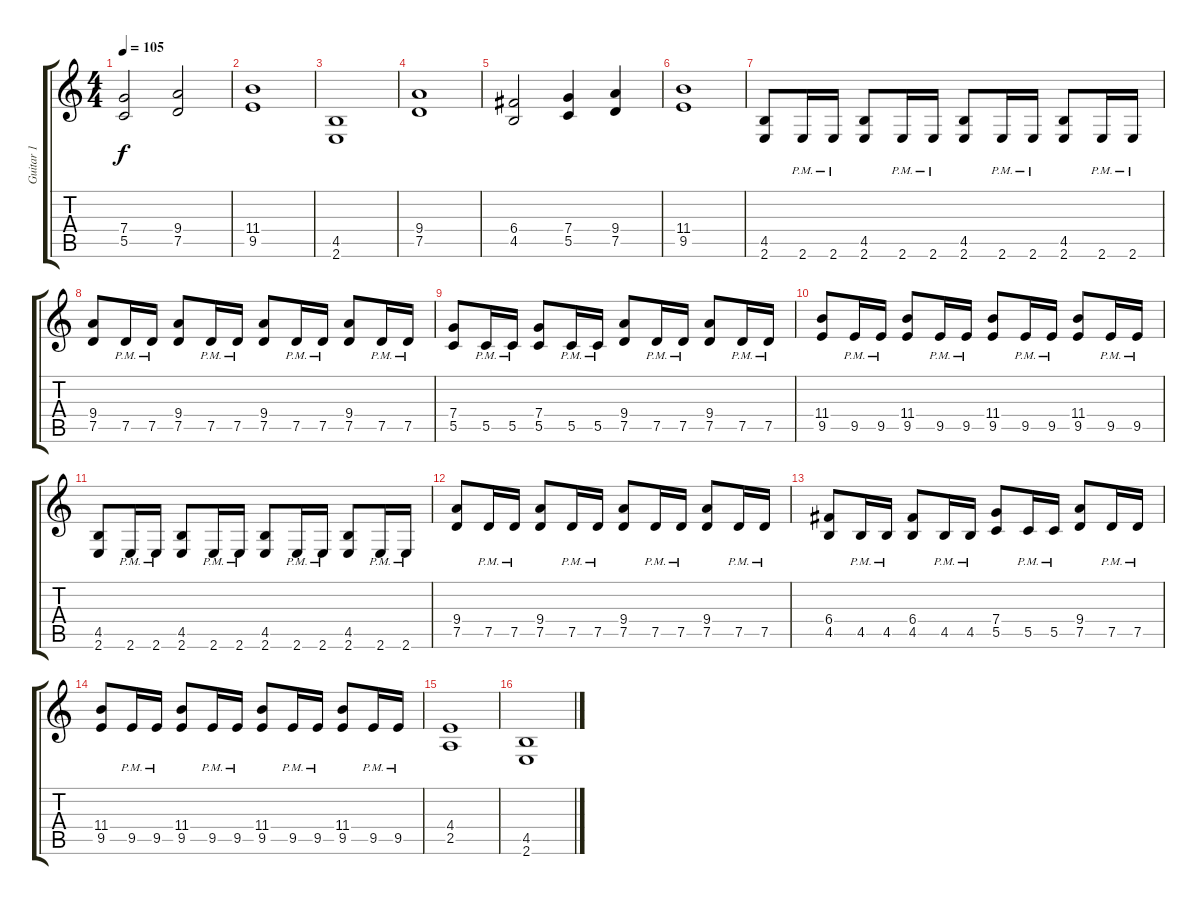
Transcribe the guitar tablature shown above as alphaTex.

\track ("Guitar 1" "Guitar 1") {instrument distortionguitar}
\staff {score tabs}
\tuning (D4 A3 F3 C3 G2 D2) {hide}
\ts (4 4)
\tempo 105
\clef g2
\ks c
(7.4 5.5).2{dy f} (9.4 7.5).2 |
(11.4 9.5).1 |
(4.5 2.6).1 |
(9.4 7.5).1 |
(6.4 4.5).2 (7.4 5.5).4 (9.4 7.5).4 |
(11.4 9.5).1 |
(4.5 2.6).8 2.6{pm}.16 2.6{pm}.16 (4.5 2.6).8 2.6{pm}.16 2.6{pm}.16 (4.5 2.6).8 2.6{pm}.16 2.6{pm}.16 (4.5 2.6).8 2.6{pm}.16 2.6{pm}.16 |
(9.4 7.5).8 7.5{pm}.16 7.5{pm}.16 (9.4 7.5).8 7.5{pm}.16 7.5{pm}.16 (9.4 7.5).8 7.5{pm}.16 7.5{pm}.16 (9.4 7.5).8 7.5{pm}.16 7.5{pm}.16 |
(7.4 5.5).8 5.5{pm}.16 5.5{pm}.16 (7.4 5.5).8 5.5{pm}.16 5.5{pm}.16 (9.4 7.5).8 7.5{pm}.16 7.5{pm}.16 (9.4 7.5).8 7.5{pm}.16 7.5{pm}.16 |
(11.4 9.5).8 9.5{pm}.16 9.5{pm}.16 (11.4 9.5).8 9.5{pm}.16 9.5{pm}.16 (11.4 9.5).8 9.5{pm}.16 9.5{pm}.16 (11.4 9.5).8 9.5{pm}.16 9.5{pm}.16 |
(4.5 2.6).8 2.6{pm}.16 2.6{pm}.16 (4.5 2.6).8 2.6{pm}.16 2.6{pm}.16 (4.5 2.6).8 2.6{pm}.16 2.6{pm}.16 (4.5 2.6).8 2.6{pm}.16 2.6{pm}.16 |
(9.4 7.5).8 7.5{pm}.16 7.5{pm}.16 (9.4 7.5).8 7.5{pm}.16 7.5{pm}.16 (9.4 7.5).8 7.5{pm}.16 7.5{pm}.16 (9.4 7.5).8 7.5{pm}.16 7.5{pm}.16 |
(6.4 4.5).8 4.5{pm}.16 4.5{pm}.16 (6.4 4.5).8 4.5{pm}.16 4.5{pm}.16 (7.4 5.5).8 5.5{pm}.16 5.5{pm}.16 (9.4 7.5).8 7.5{pm}.16 7.5{pm}.16 |
(11.4 9.5).8 9.5{pm}.16 9.5{pm}.16 (11.4 9.5).8 9.5{pm}.16 9.5{pm}.16 (11.4 9.5).8 9.5{pm}.16 9.5{pm}.16 (11.4 9.5).8 9.5{pm}.16 9.5{pm}.16 |
(4.4 2.5).1 |
(4.5 2.6).1
